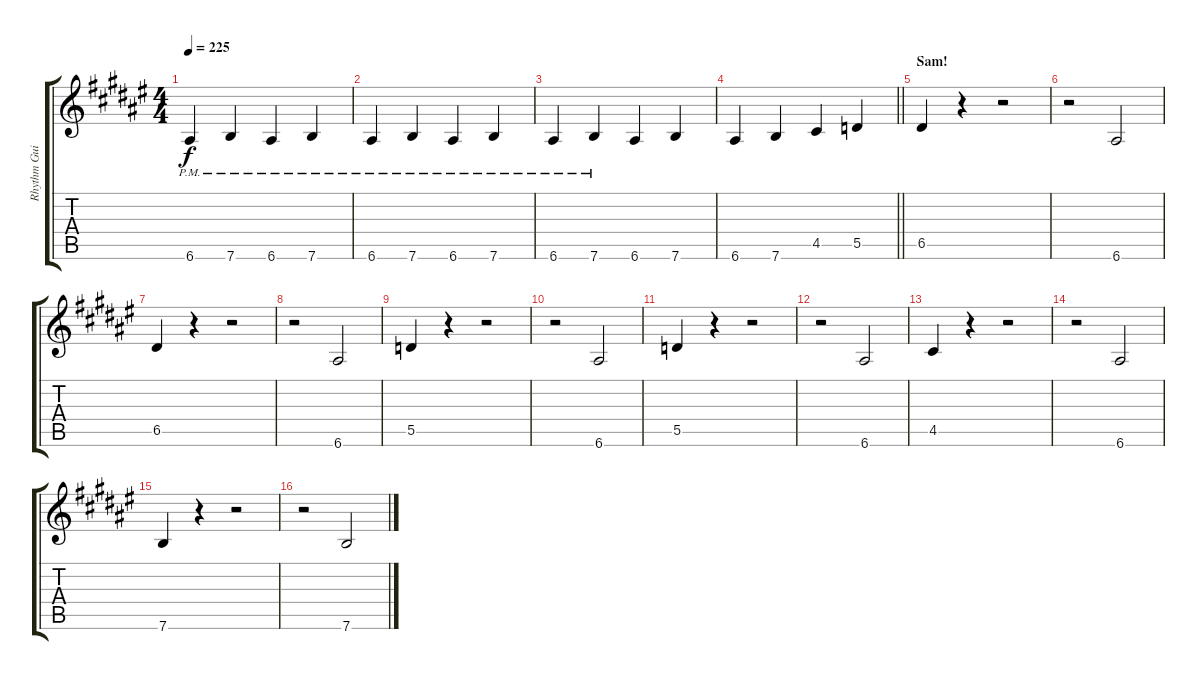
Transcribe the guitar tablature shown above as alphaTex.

\track ("Rhythm Guitar" "Rhythm Gui") {instrument distortionguitar}
\staff {score tabs}
\tuning (E4 B3 G3 D3 A2 E2) {hide}
\ts (4 4)
\tempo 225
\clef g2
\ks f#
6.6{pm}.4{dy f} 7.6{pm}.4 6.6{pm}.4 7.6{pm}.4 |
6.6{pm}.4 7.6{pm}.4 6.6{pm}.4 7.6{pm}.4 |
6.6{pm}.4 7.6{pm}.4 6.6.4 7.6.4 |
\barLineRight lightlight
6.6.4 7.6.4 4.5.4 5.5.4 |
\section ("" "Sam!")
6.5.4 r.4 r.2 |
r.2 6.6.2 |
6.5.4 r.4 r.2 |
r.2 6.6.2 |
5.5.4 r.4 r.2 |
r.2 6.6.2 |
5.5.4 r.4 r.2 |
r.2 6.6.2 |
4.5.4 r.4 r.2 |
r.2 6.6.2 |
7.6.4 r.4 r.2 |
r.2 7.6.2
